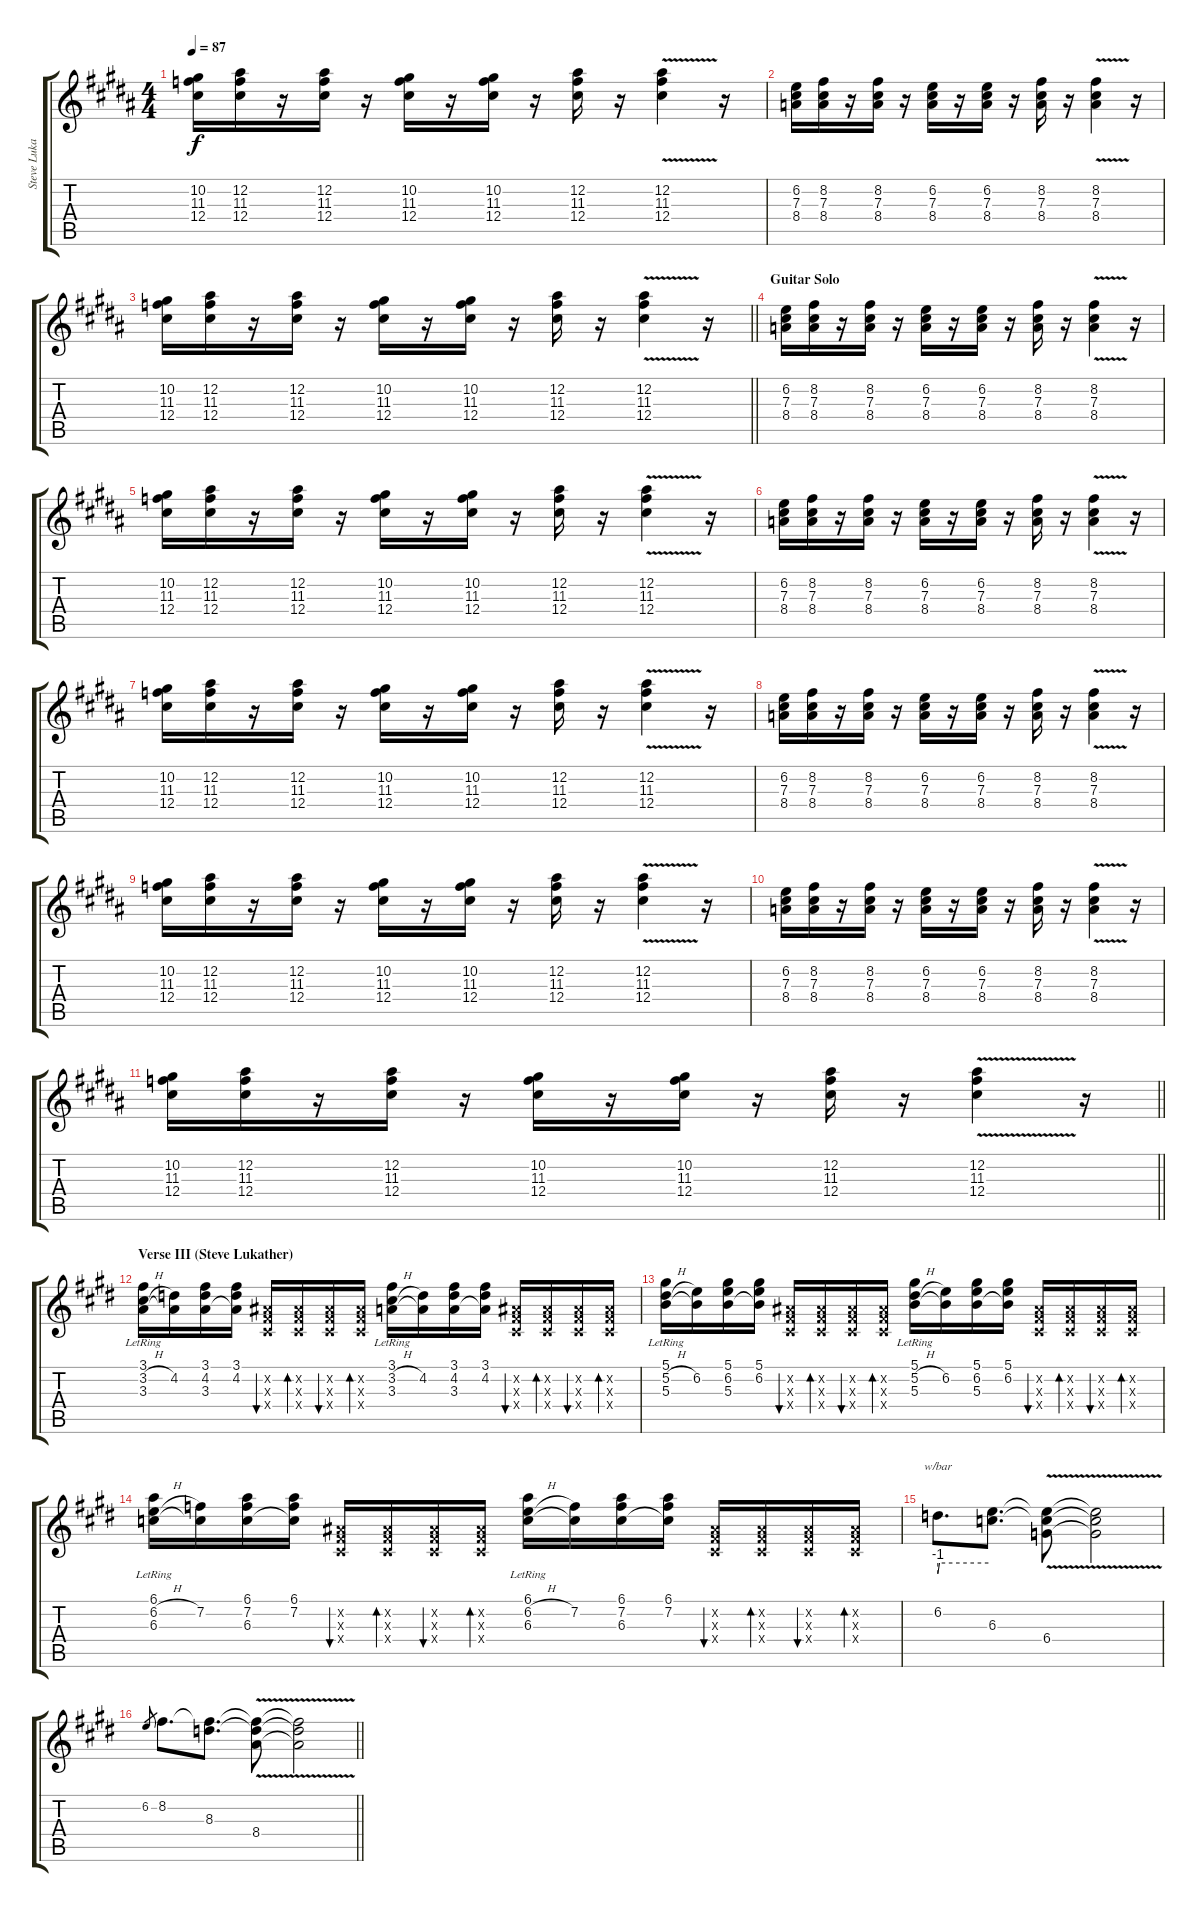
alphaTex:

\track ("Steve Lukather (Clean Guitar)" "Steve Luka") {instrument electricguitarjazz}
\staff {score tabs}
\tuning (Eb4 Bb3 Gb3 Db3 Ab2 Eb2) {hide}
\ts (4 4)
\tempo 87
\clef g2
\ks b
(10.2 11.3 12.4).16{dy f} (12.2 11.3 12.4).16 r.16 (12.2 11.3 12.4).16 r.16 (10.2 11.3 12.4).16 r.16 (10.2 11.3 12.4).16 r.16 (12.2 11.3 12.4).16 r.16 (12.2{v} 11.3{v} 12.4).4 r.16 |
(6.2 7.3 8.4).16 (8.2 7.3 8.4).16 r.16 (8.2 7.3 8.4).16 r.16 (6.2 7.3 8.4).16 r.16 (6.2 7.3 8.4).16 r.16 (8.2 7.3 8.4).16 r.16 (8.2{v} 7.3{v} 8.4).4 r.16 |
\barLineRight lightlight
(10.2 11.3 12.4).16 (12.2 11.3 12.4).16 r.16 (12.2 11.3 12.4).16 r.16 (10.2 11.3 12.4).16 r.16 (10.2 11.3 12.4).16 r.16 (12.2 11.3 12.4).16 r.16 (12.2{v} 11.3{v} 12.4).4 r.16 |
\section ("" "Guitar Solo")
(6.2 7.3 8.4).16 (8.2 7.3 8.4).16 r.16 (8.2 7.3 8.4).16 r.16 (6.2 7.3 8.4).16 r.16 (6.2 7.3 8.4).16 r.16 (8.2 7.3 8.4).16 r.16 (8.2{v} 7.3{v} 8.4).4 r.16 |
(10.2 11.3 12.4).16 (12.2 11.3 12.4).16 r.16 (12.2 11.3 12.4).16 r.16 (10.2 11.3 12.4).16 r.16 (10.2 11.3 12.4).16 r.16 (12.2 11.3 12.4).16 r.16 (12.2{v} 11.3{v} 12.4).4 r.16 |
(6.2 7.3 8.4).16 (8.2 7.3 8.4).16 r.16 (8.2 7.3 8.4).16 r.16 (6.2 7.3 8.4).16 r.16 (6.2 7.3 8.4).16 r.16 (8.2 7.3 8.4).16 r.16 (8.2{v} 7.3{v} 8.4).4 r.16 |
(10.2 11.3 12.4).16 (12.2 11.3 12.4).16 r.16 (12.2 11.3 12.4).16 r.16 (10.2 11.3 12.4).16 r.16 (10.2 11.3 12.4).16 r.16 (12.2 11.3 12.4).16 r.16 (12.2{v} 11.3{v} 12.4).4 r.16 |
(6.2 7.3 8.4).16 (8.2 7.3 8.4).16 r.16 (8.2 7.3 8.4).16 r.16 (6.2 7.3 8.4).16 r.16 (6.2 7.3 8.4).16 r.16 (8.2 7.3 8.4).16 r.16 (8.2{v} 7.3{v} 8.4).4 r.16 |
(10.2 11.3 12.4).16 (12.2 11.3 12.4).16 r.16 (12.2 11.3 12.4).16 r.16 (10.2 11.3 12.4).16 r.16 (10.2 11.3 12.4).16 r.16 (12.2 11.3 12.4).16 r.16 (12.2{v} 11.3{v} 12.4).4 r.16 |
(6.2 7.3 8.4).16 (8.2 7.3 8.4).16 r.16 (8.2 7.3 8.4).16 r.16 (6.2 7.3 8.4).16 r.16 (6.2 7.3 8.4).16 r.16 (8.2 7.3 8.4).16 r.16 (8.2{v} 7.3{v} 8.4).4 r.16 |
\barLineRight lightlight
(10.2 11.3 12.4).16 (12.2 11.3 12.4).16 r.16 (12.2 11.3 12.4).16 r.16 (10.2 11.3 12.4).16 r.16 (10.2 11.3 12.4).16 r.16 (12.2 11.3 12.4).16 r.16 (12.2{v} 11.3{v} 12.4).4 r.16 |
\section ("" "Verse III (Steve Lukather)")
\ks e
(3.1{lr} 3.2{h} 3.3).16 (4.2 3.3{t}).16 (3.1 4.2 3.3).16 (3.1 4.2 3.3{t}).16 (0.2{x} 0.3{x} 0.4{x}).16{bu 60} (0.2{x} 0.3{x} 0.4{x}).16{bd 60} (0.2{x} 0.3{x} 0.4{x}).16{bu 60} (0.2{x} 0.3{x} 0.4{x}).16{bd 60} (3.1{lr} 3.2{h} 3.3).16 (4.2 3.3{t}).16 (3.1 4.2 3.3).16 (3.1 4.2 3.3{t}).16 (0.2{x} 0.3{x} 0.4{x}).16{bu 60} (0.2{x} 0.3{x} 0.4{x}).16{bd 60} (0.2{x} 0.3{x} 0.4{x}).16{bu 60} (0.2{x} 0.3{x} 0.4{x}).16{bd 60} |
(5.1{lr} 5.2{h} 5.3).16 (6.2 5.3{t}).16 (5.1 6.2 5.3).16 (5.1 6.2 5.3{t}).16 (0.2{x} 0.3{x} 0.4{x}).16{bu 60} (0.2{x} 0.3{x} 0.4{x}).16{bd 60} (0.2{x} 0.3{x} 0.4{x}).16{bu 60} (0.2{x} 0.3{x} 0.4{x}).16{bd 60} (5.1{lr} 5.2{h} 5.3).16 (6.2 5.3{t}).16 (5.1 6.2 5.3).16 (5.1 6.2 5.3{t}).16 (0.2{x} 0.3{x} 0.4{x}).16{bu 60} (0.2{x} 0.3{x} 0.4{x}).16{bd 60} (0.2{x} 0.3{x} 0.4{x}).16{bu 60} (0.2{x} 0.3{x} 0.4{x}).16{bd 60} |
(6.1{lr} 6.2{h} 6.3).16 (7.2 6.3{t}).16 (6.1 7.2 6.3).16 (6.1 7.2 6.3{t}).16 (0.2{x} 0.3{x} 0.4{x}).16{bu 60} (0.2{x} 0.3{x} 0.4{x}).16{bd 60} (0.2{x} 0.3{x} 0.4{x}).16{bu 60} (0.2{x} 0.3{x} 0.4{x}).16{bd 60} (6.1{lr} 6.2{h} 6.3).16 (7.2 6.3{t}).16 (6.1 7.2 6.3).16 (6.1 7.2 6.3{t}).16 (0.2{x} 0.3{x} 0.4{x}).16{bu 60} (0.2{x} 0.3{x} 0.4{x}).16{bd 60} (0.2{x} 0.3{x} 0.4{x}).16{bu 60} (0.2{x} 0.3{x} 0.4{x}).16{bd 60} |
6.2.8{d tbe (custom default 0 -4 2 0 60 0)} (6.2{t} 6.3).8{d} (6.2{t} 6.3{t} 6.4{v}).8 (6.2{t} 6.3{t} 6.4{t}).2 |
\barLineRight lightlight
6.2.8{gr} 8.2.8{d} (8.2{t} 8.3).8{d} (8.2{t} 8.3{t} 8.4{v}).8 (8.2{t} 8.3{t} 8.4{t}).2
